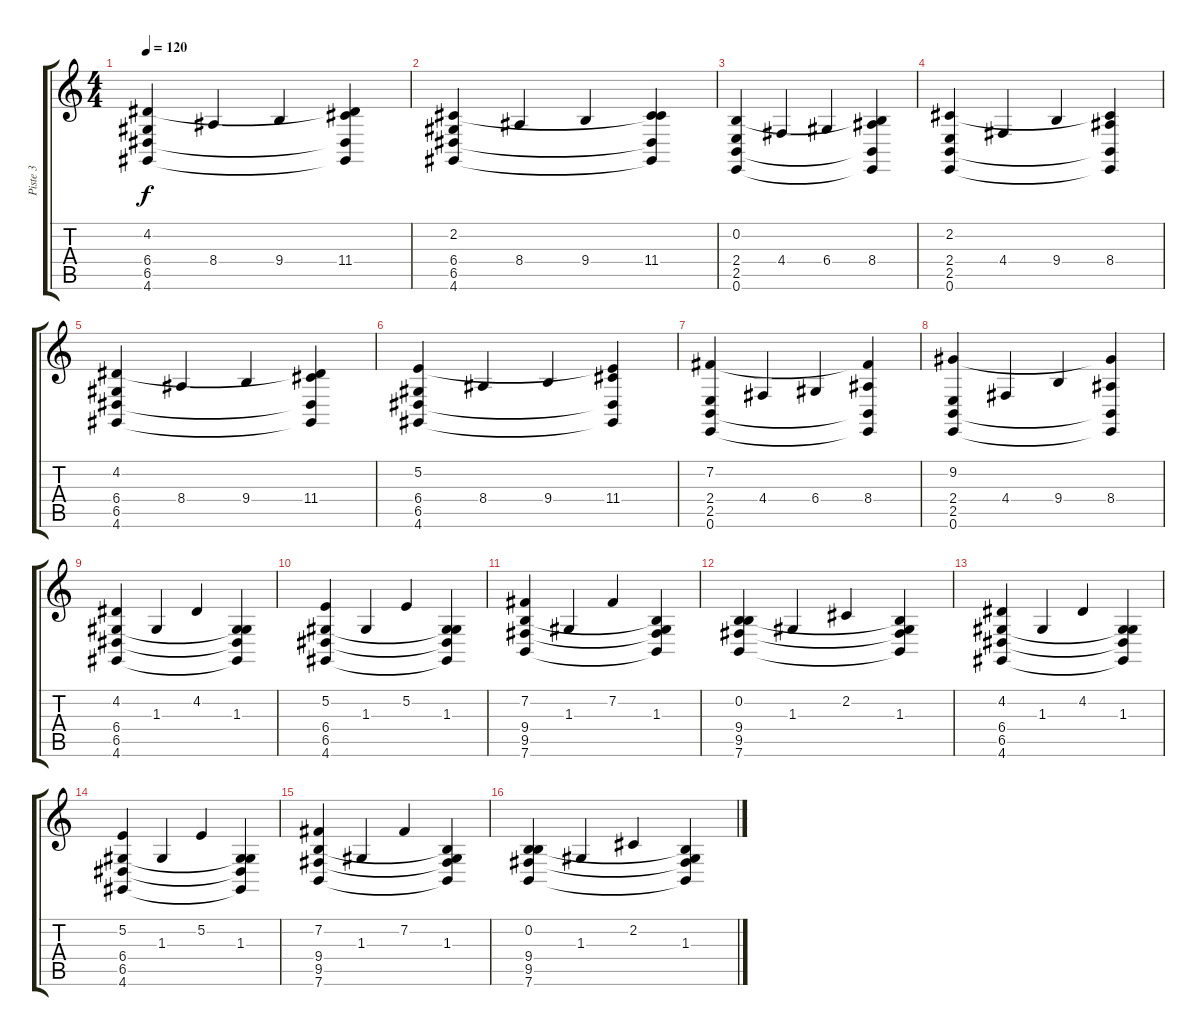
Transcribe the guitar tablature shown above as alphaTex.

\track ("Piste 3" "Piste 3") {instrument pad8sweep}
\staff {score tabs}
\tuning (E4 B3 G3 D3 A2 E2) {hide}
\ts (4 4)
\tempo 120
\clef g2
\ks c
(4.2 6.4 6.5 4.6).4{dy f} 8.4.4 9.4.4 (4.2{t} 11.4 6.5{t} 4.6{t}).4 |
(2.2 6.4 6.5 4.6).4 8.4.4 9.4.4 (2.2{t} 11.4 6.5{t} 4.6{t}).4 |
(0.2 2.4 2.5 0.6).4 4.4.4 6.4.4 (0.2{t} 8.4 2.5{t} 0.6{t}).4 |
(2.2 2.4 2.5 0.6).4 4.4.4 9.4.4 (2.2{t} 8.4 2.5{t} 0.6{t}).4 |
(4.2 6.4 6.5 4.6).4 8.4.4 9.4.4 (4.2{t} 11.4 6.5{t} 4.6{t}).4 |
(5.2 6.4 6.5 4.6).4 8.4.4 9.4.4 (5.2{t} 11.4 6.5{t} 4.6{t}).4 |
(7.2 2.4 2.5 0.6).4 4.4.4 6.4.4 (7.2{t} 8.4 2.5{t} 0.6{t}).4 |
(9.2 2.4 2.5 0.6).4 4.4.4 9.4.4 (9.2{t} 8.4 2.5{t} 0.6{t}).4 |
(4.2 6.4 6.5 4.6).4 1.3.4 4.2.4 (1.3 6.4{t} 6.5{t} 4.6{t}).4 |
(5.2 6.4 6.5 4.6).4 1.3.4 5.2.4 (1.3 6.4{t} 6.5{t} 4.6{t}).4 |
(7.2 9.4 9.5 7.6).4 1.3.4 7.2.4 (1.3 9.4{t} 9.5{t} 7.6{t}).4 |
(0.2 9.4 9.5 7.6).4 1.3.4 2.2.4 (1.3 9.4{t} 9.5{t} 7.6{t}).4 |
(4.2 6.4 6.5 4.6).4 1.3.4 4.2.4 (1.3 6.4{t} 6.5{t} 4.6{t}).4 |
(5.2 6.4 6.5 4.6).4 1.3.4 5.2.4 (1.3 6.4{t} 6.5{t} 4.6{t}).4 |
(7.2 9.4 9.5 7.6).4 1.3.4 7.2.4 (1.3 9.4{t} 9.5{t} 7.6{t}).4 |
(0.2 9.4 9.5 7.6).4 1.3.4 2.2.4 (1.3 9.4{t} 9.5{t} 7.6{t}).4
